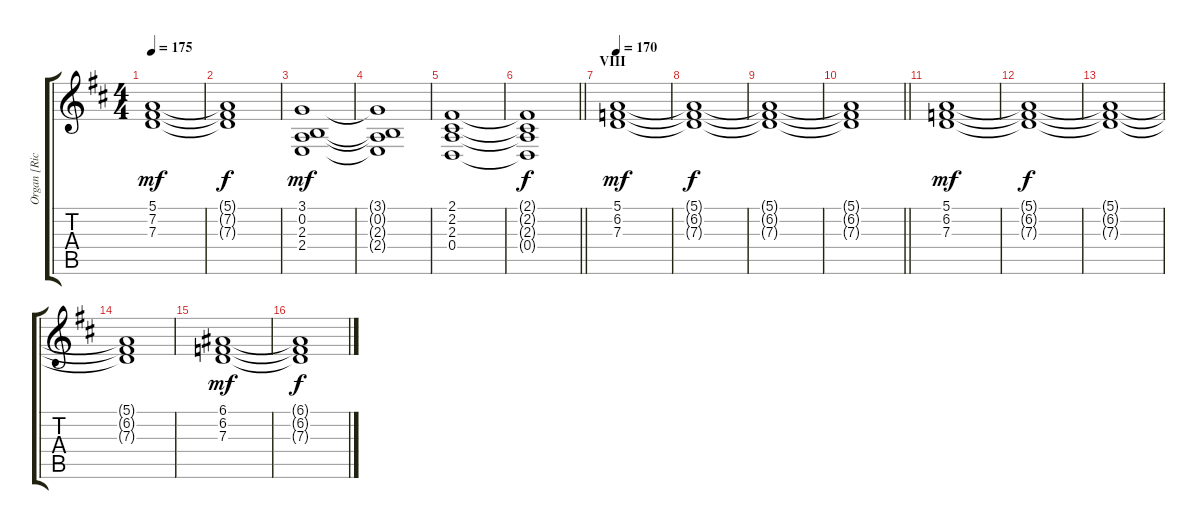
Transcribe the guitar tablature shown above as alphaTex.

\track ("Organ [Richard Wright]" "Organ [Ric") {instrument drawbarorgan}
\staff {score tabs}
\tuning (E4 B3 G3 D3 A2 E2) {hide}
\ts (4 4)
\tempo 175
\clef g2
\ks d
(5.1 7.2 7.3).1{dy mf} |
(5.1{t} 7.2{t} 7.3{t}).1{dy f} |
(3.1 0.2 2.3 2.4).1{dy mf} |
(3.1{t} 0.2{t} 2.3{t} 2.4{t}).1 |
(2.1 2.2 2.3 0.4).1 |
\barLineRight lightlight
(2.1{t} 2.2{t} 2.3{t} 0.4{t}).1{dy f} |
\section ("" "VIII")
\tempo 170
(5.1 6.2 7.3).1{dy mf} |
(5.1{t} 6.2{t} 7.3{t}).1{dy f} |
(5.1{t} 6.2{t} 7.3{t}).1 |
\barLineRight lightlight
(5.1{t} 6.2{t} 7.3{t}).1 |
(5.1 6.2 7.3).1{dy mf} |
(5.1{t} 6.2{t} 7.3{t}).1{dy f} |
(5.1{t} 6.2{t} 7.3{t}).1 |
(5.1{t} 6.2{t} 7.3{t}).1 |
(6.1 6.2 7.3).1{dy mf} |
(6.1{t} 6.2{t} 7.3{t}).1{dy f}
